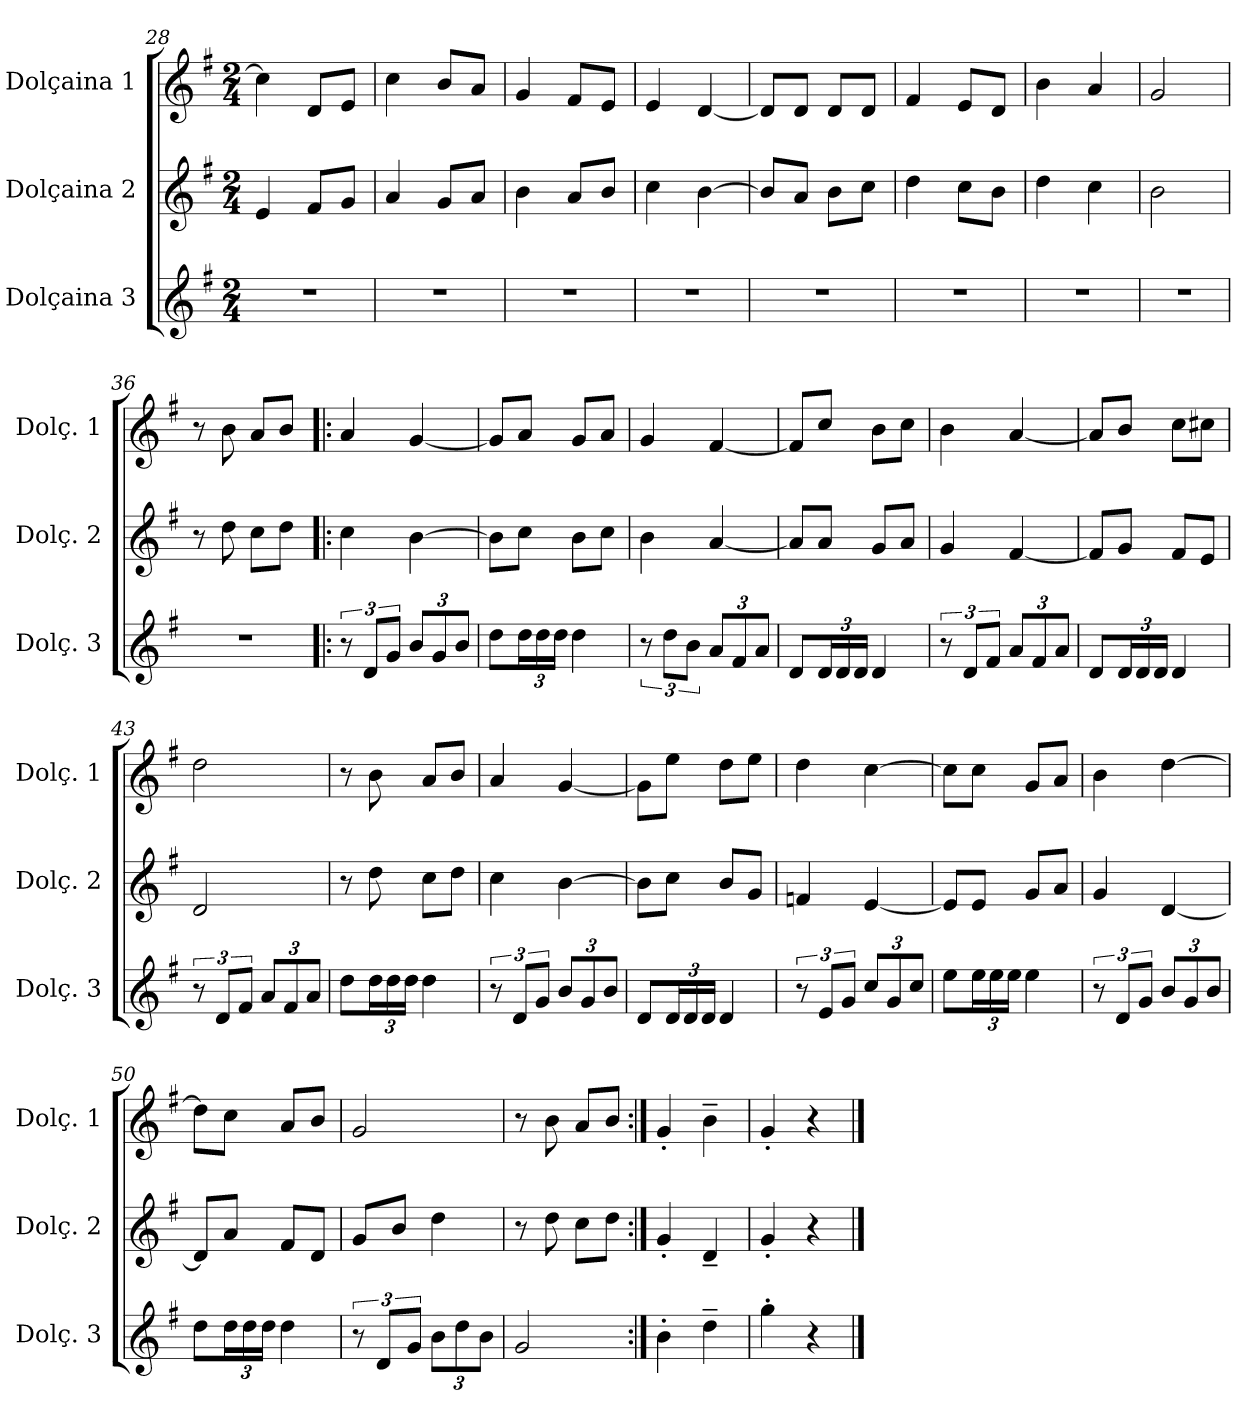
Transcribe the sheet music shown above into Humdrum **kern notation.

**kern	**kern	**kern
*part3	*part2	*part1
*staff3	*staff2	*staff1
*I"Dolçaina 3	*I"Dolçaina 2	*I"Dolçaina 1
*I'Dolç. 3	*I'Dolç. 2	*I'Dolç. 1
*clefG2	*clefG2	*clefG2
*ITrd1c2	*ITrd1c2	*ITrd1c2
*k[b-]	*k[b-]	*k[b-]
*M2/4	*M2/4	*M2/4
=28	=28	=28
2r	4d/	4b-\]
.	8e/L	8c/L
.	8f/J	8d/J
=29	=29	=29
2r	4g/	4b-\
.	8f/L	8a/L
.	8g/J	8g/J
=30	=30	=30
2r	4a\	4f/
.	8g/L	8e/L
.	8a/J	8d/J
=31	=31	=31
2r	4b-\	4d/
.	[4a\	[4c/
=32	=32	=32
2r	8a/L]	8c/L]
.	8g/J	8c/J
.	8a\L	8c/L
.	8b-\J	8c/J
=33	=33	=33
2r	4cc\	4e/
.	8b-\L	8d/L
.	8a\J	8c/J
=34	=34	=34
2r	4cc\	4a\
.	4b-\	4g/
=35	=35	=35
2r	2a\	2f/
=36	=36	=36
2r	8r	8r
.	8cc\	8a\
.	8b-\L	8g/L
.	8cc\J	8a/J
=37!|:	=37!|:	=37!|:
12r	4b-\	4g/
12c/L	.	.
12f/J	.	.
*Xbrackettup	*	*
12a/L	[4a\	[4f/
12f/	.	.
12a/J	.	.
!!LO:LB:g=z
=38	=38	=38
8cc\L	8a\L]	8f/L]
24cc\L	8b-\J	8g/J
24cc\	.	.
24cc\JJ	.	.
4cc\	8a\L	8f/L
.	8b-\J	8g/J
=39	=39	=39
*brackettup	*	*
12r	4a\	4f/
12cc\L	.	.
12a\J	.	.
*Xbrackettup	*	*
12g/L	[4g/	[4e/
12e/	.	.
12g/J	.	.
=40	=40	=40
8c/L	8g/L]	8e/L]
24c/L	8g/J	8b-/J
24c/	.	.
24c/JJ	.	.
4c/	8f/L	8a\L
.	8g/J	8b-\J
=41	=41	=41
*brackettup	*	*
12r	4f/	4a\
12c/L	.	.
12e/J	.	.
*Xbrackettup	*	*
12g/L	[4e/	[4g/
12e/	.	.
12g/J	.	.
=42	=42	=42
8c/L	8e/L]	8g/L]
24c/L	8f/J	8a/J
24c/	.	.
24c/JJ	.	.
4c/	8e/L	8b-\L
.	8d/J	8bn\J
=43	=43	=43
*brackettup	*	*
12r	2c/	2cc\
12c/L	.	.
12e/J	.	.
*Xbrackettup	*	*
12g/L	.	.
12e/	.	.
12g/J	.	.
=44	=44	=44
8cc\L	8r	8r
24cc\L	8cc\	8a\
24cc\	.	.
24cc\JJ	.	.
4cc\	8b-\L	8g/L
.	8cc\J	8a/J
=45	=45	=45
*brackettup	*	*
12r	4b-\	4g/
12c/L	.	.
12f/J	.	.
*Xbrackettup	*	*
12a/L	[4a\	[4f/
12f/	.	.
12a/J	.	.
!!LO:LB:g=z
=46	=46	=46
8c/L	8a\L]	8f\L]
24c/L	8b-\J	8dd\J
24c/	.	.
24c/JJ	.	.
4c/	8a/L	8cc\L
.	8f/J	8dd\J
=47	=47	=47
*brackettup	*	*
12r	4e-X/	4cc\
12d/L	.	.
12f/J	.	.
*Xbrackettup	*	*
12b-/L	[4d/	[4b-\
12f/	.	.
12b-/J	.	.
=48	=48	=48
8dd\L	8d/L]	8b-\L]
24dd\L	8d/J	8b-\J
24dd\	.	.
24dd\JJ	.	.
4dd\	8f/L	8f/L
.	8g/J	8g/J
=49	=49	=49
*brackettup	*	*
12r	4f/	4a\
12c/L	.	.
12f/J	.	.
*Xbrackettup	*	*
12a/L	[4c/	[4cc\
12f/	.	.
12a/J	.	.
=50	=50	=50
8cc\L	8c/L]	8cc\L]
24cc\L	8g/J	8b-\J
24cc\	.	.
24cc\JJ	.	.
4cc\	8e/L	8g/L
.	8c/J	8a/J
=51	=51	=51
*brackettup	*	*
12r	8f/L	2f/
12c/L	.	.
.	8a/J	.
12f/J	.	.
*Xbrackettup	*	*
12a\L	4cc\	.
12cc\	.	.
12a\J	.	.
=52	=52	=52
2f/	8r	8r
.	8cc\	8a\
.	8b-\L	8g/L
.	8cc\J	8a/J
=53:|!	=53:|!	=53:|!
4a'\	4f'/	4f'/
4cc~\	4c~/	4a~\
=54	=54	=54
4ff'\	4f'/	4f'/
4r	4r	4r
==	==	==
*-	*-	*-
